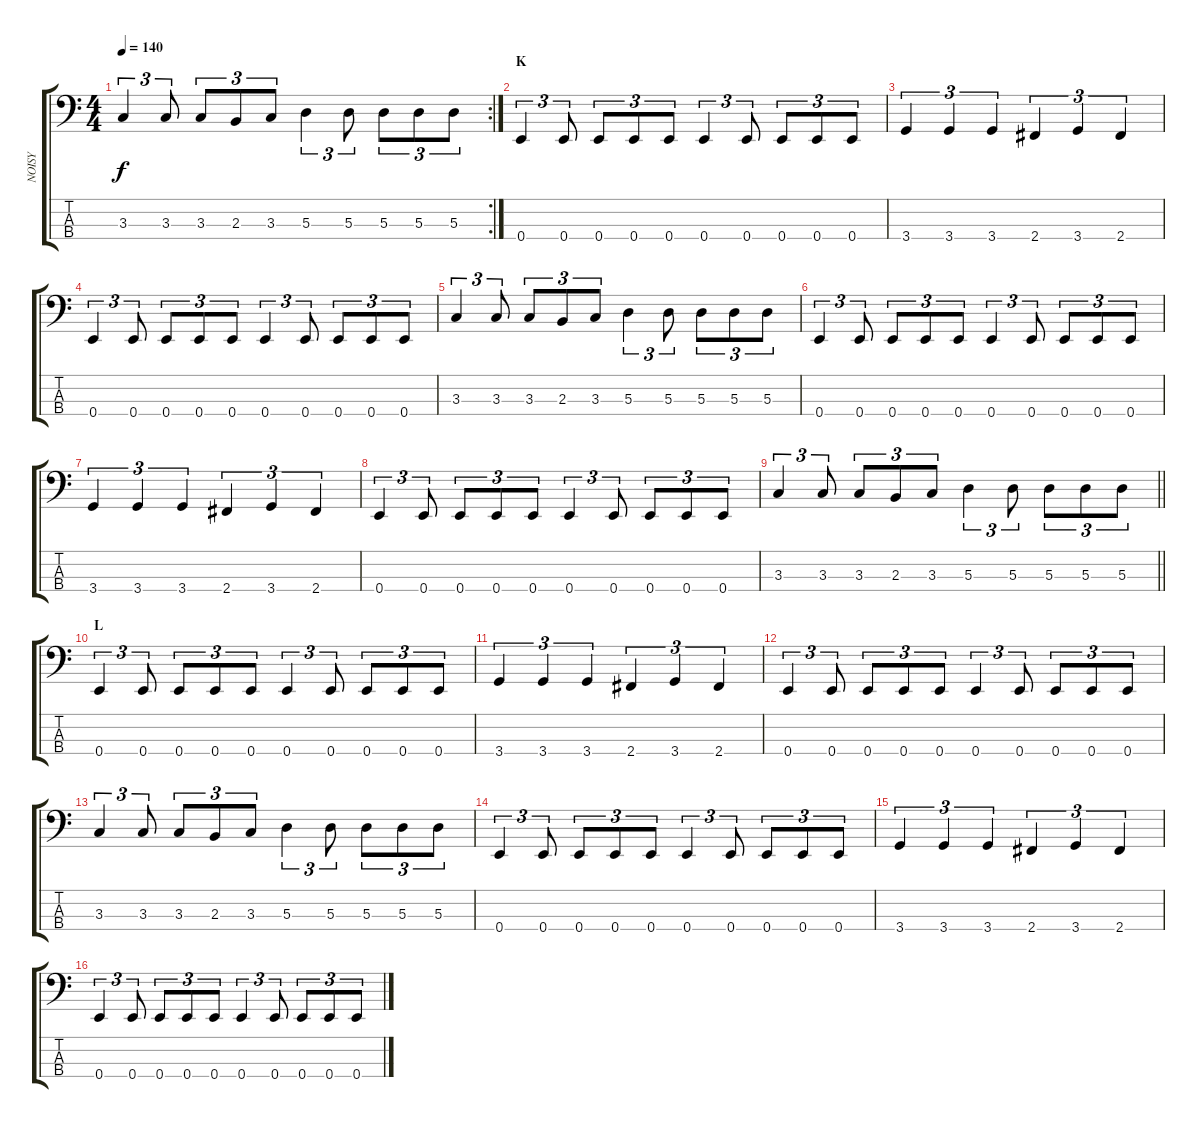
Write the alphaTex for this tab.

\track ("NOISY" "NOISY") {instrument electricbasspick}
\staff {score tabs}
\tuning (G2 D2 A1 E1) {hide}
\rc 2
\ts (4 4)
\tempo 140
\clef f4
\ks c
3.3.4{tu (3 2) dy f} 3.3.8{tu (3 2)} 3.3.8{tu (3 2)} 2.3.8{tu (3 2)} 3.3.8{tu (3 2)} 5.3.4{tu (3 2)} 5.3.8{tu (3 2)} 5.3.8{tu (3 2)} 5.3.8{tu (3 2)} 5.3.8{tu (3 2)} |
\section ("" "K")
0.4.4{tu (3 2)} 0.4.8{tu (3 2)} 0.4.8{tu (3 2)} 0.4.8{tu (3 2)} 0.4.8{tu (3 2)} 0.4.4{tu (3 2)} 0.4.8{tu (3 2)} 0.4.8{tu (3 2)} 0.4.8{tu (3 2)} 0.4.8{tu (3 2)} |
3.4.4{tu (3 2)} 3.4.4{tu (3 2)} 3.4.4{tu (3 2)} 2.4.4{tu (3 2)} 3.4.4{tu (3 2)} 2.4.4{tu (3 2)} |
0.4.4{tu (3 2)} 0.4.8{tu (3 2)} 0.4.8{tu (3 2)} 0.4.8{tu (3 2)} 0.4.8{tu (3 2)} 0.4.4{tu (3 2)} 0.4.8{tu (3 2)} 0.4.8{tu (3 2)} 0.4.8{tu (3 2)} 0.4.8{tu (3 2)} |
3.3.4{tu (3 2)} 3.3.8{tu (3 2)} 3.3.8{tu (3 2)} 2.3.8{tu (3 2)} 3.3.8{tu (3 2)} 5.3.4{tu (3 2)} 5.3.8{tu (3 2)} 5.3.8{tu (3 2)} 5.3.8{tu (3 2)} 5.3.8{tu (3 2)} |
0.4.4{tu (3 2)} 0.4.8{tu (3 2)} 0.4.8{tu (3 2)} 0.4.8{tu (3 2)} 0.4.8{tu (3 2)} 0.4.4{tu (3 2)} 0.4.8{tu (3 2)} 0.4.8{tu (3 2)} 0.4.8{tu (3 2)} 0.4.8{tu (3 2)} |
3.4.4{tu (3 2)} 3.4.4{tu (3 2)} 3.4.4{tu (3 2)} 2.4.4{tu (3 2)} 3.4.4{tu (3 2)} 2.4.4{tu (3 2)} |
0.4.4{tu (3 2)} 0.4.8{tu (3 2)} 0.4.8{tu (3 2)} 0.4.8{tu (3 2)} 0.4.8{tu (3 2)} 0.4.4{tu (3 2)} 0.4.8{tu (3 2)} 0.4.8{tu (3 2)} 0.4.8{tu (3 2)} 0.4.8{tu (3 2)} |
\barLineRight lightlight
3.3.4{tu (3 2)} 3.3.8{tu (3 2)} 3.3.8{tu (3 2)} 2.3.8{tu (3 2)} 3.3.8{tu (3 2)} 5.3.4{tu (3 2)} 5.3.8{tu (3 2)} 5.3.8{tu (3 2)} 5.3.8{tu (3 2)} 5.3.8{tu (3 2)} |
\section ("" "L")
0.4.4{tu (3 2)} 0.4.8{tu (3 2)} 0.4.8{tu (3 2)} 0.4.8{tu (3 2)} 0.4.8{tu (3 2)} 0.4.4{tu (3 2)} 0.4.8{tu (3 2)} 0.4.8{tu (3 2)} 0.4.8{tu (3 2)} 0.4.8{tu (3 2)} |
3.4.4{tu (3 2)} 3.4.4{tu (3 2)} 3.4.4{tu (3 2)} 2.4.4{tu (3 2)} 3.4.4{tu (3 2)} 2.4.4{tu (3 2)} |
0.4.4{tu (3 2)} 0.4.8{tu (3 2)} 0.4.8{tu (3 2)} 0.4.8{tu (3 2)} 0.4.8{tu (3 2)} 0.4.4{tu (3 2)} 0.4.8{tu (3 2)} 0.4.8{tu (3 2)} 0.4.8{tu (3 2)} 0.4.8{tu (3 2)} |
3.3.4{tu (3 2)} 3.3.8{tu (3 2)} 3.3.8{tu (3 2)} 2.3.8{tu (3 2)} 3.3.8{tu (3 2)} 5.3.4{tu (3 2)} 5.3.8{tu (3 2)} 5.3.8{tu (3 2)} 5.3.8{tu (3 2)} 5.3.8{tu (3 2)} |
0.4.4{tu (3 2)} 0.4.8{tu (3 2)} 0.4.8{tu (3 2)} 0.4.8{tu (3 2)} 0.4.8{tu (3 2)} 0.4.4{tu (3 2)} 0.4.8{tu (3 2)} 0.4.8{tu (3 2)} 0.4.8{tu (3 2)} 0.4.8{tu (3 2)} |
3.4.4{tu (3 2)} 3.4.4{tu (3 2)} 3.4.4{tu (3 2)} 2.4.4{tu (3 2)} 3.4.4{tu (3 2)} 2.4.4{tu (3 2)} |
0.4.4{tu (3 2)} 0.4.8{tu (3 2)} 0.4.8{tu (3 2)} 0.4.8{tu (3 2)} 0.4.8{tu (3 2)} 0.4.4{tu (3 2)} 0.4.8{tu (3 2)} 0.4.8{tu (3 2)} 0.4.8{tu (3 2)} 0.4.8{tu (3 2)}
